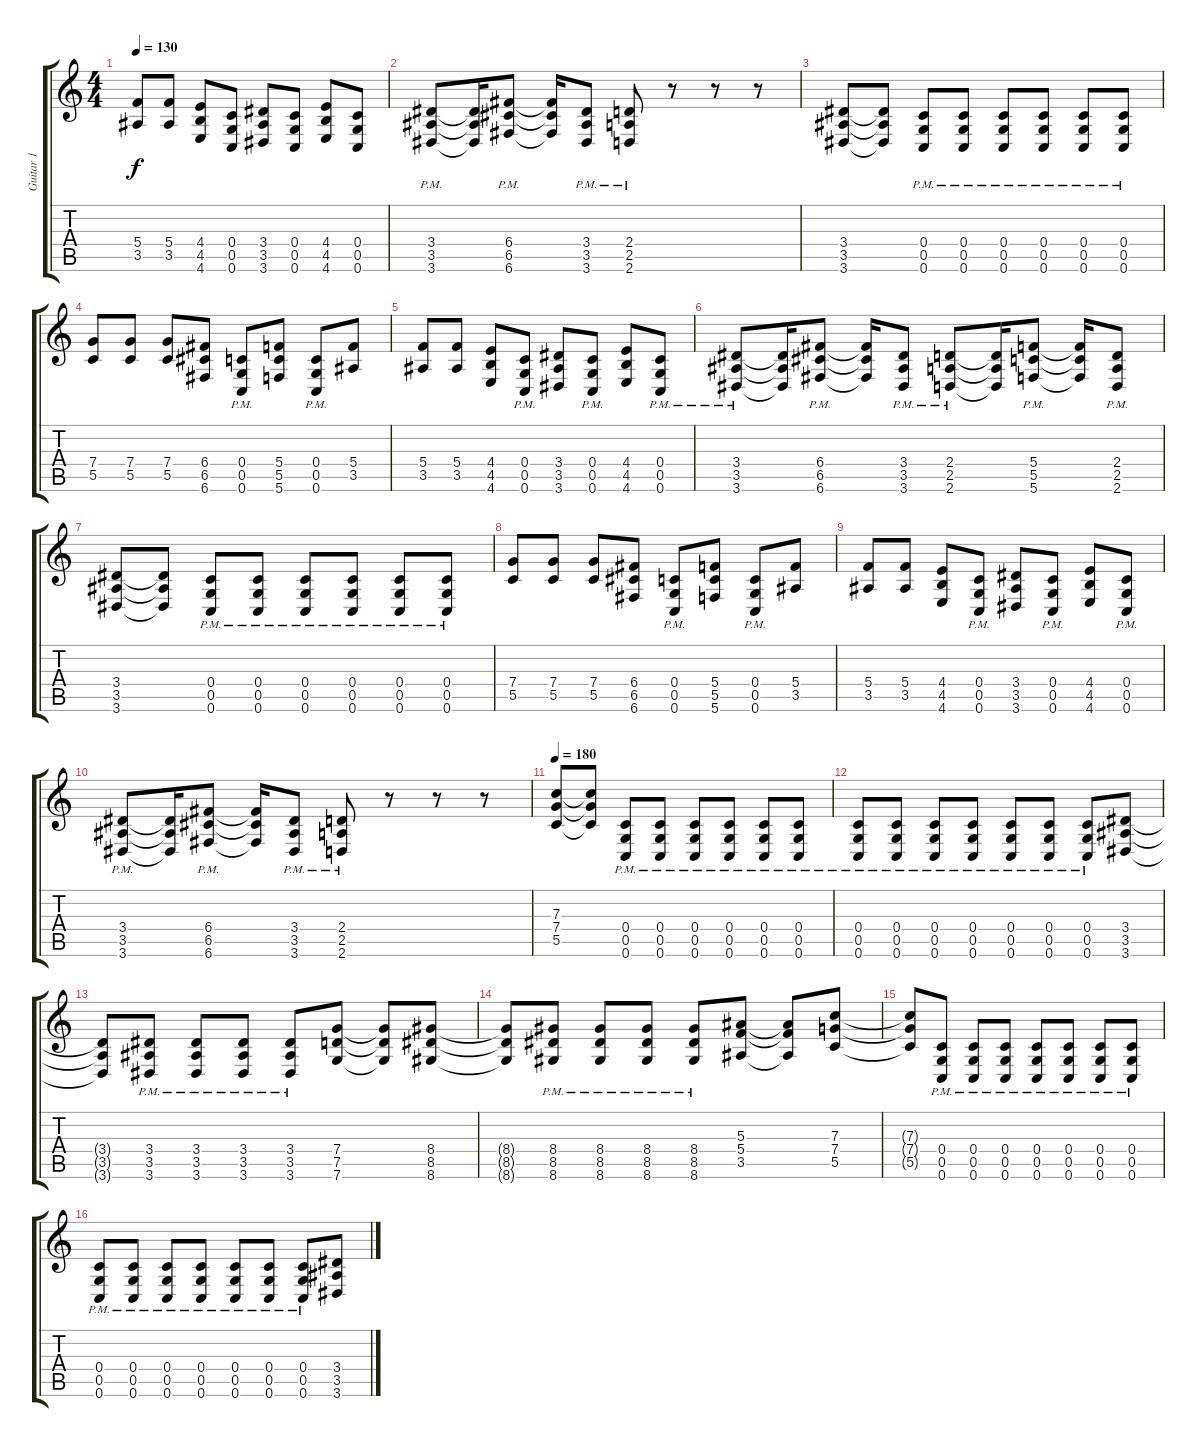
\track ("Guitar 1" "Guitar 1") {instrument distortionguitar}
\staff {score tabs}
\tuning (D4 A3 F3 C3 G2 C2) {hide}
\ts (4 4)
\tempo 130
\clef g2
\ks c
(5.4 3.5).8{dy f} (5.4 3.5).8 (4.4 4.5 4.6).8 (0.4 0.5 0.6).8 (3.4 3.5 3.6).8 (0.4 0.5 0.6).8 (4.4 4.5 4.6).8 (0.4 0.5 0.6).8 |
(3.4{pm} 3.5{pm} 3.6{pm}).8 (3.4{t} 3.5{t} 3.6{t}).16 (6.4{pm} 6.5{pm} 6.6{pm}).8 (6.4{t} 6.5{t} 6.6{t}).16 (3.4{pm} 3.5{pm} 3.6{pm}).8 (2.4{pm} 2.5{pm} 2.6{pm}).8 r.8 r.8 r.8 |
(3.4 3.5 3.6).8 (3.4{t} 3.5{t} 3.6{t}).8 (0.4{pm} 0.5{pm} 0.6{pm}).8 (0.4{pm} 0.5{pm} 0.6{pm}).8 (0.4{pm} 0.5{pm} 0.6{pm}).8 (0.4{pm} 0.5{pm} 0.6{pm}).8 (0.4{pm} 0.5{pm} 0.6{pm}).8 (0.4{pm} 0.5{pm} 0.6{pm}).8 |
(7.4 5.5).8 (7.4 5.5).8 (7.4 5.5).8 (6.4 6.5 6.6).8 (0.4{pm} 0.5{pm} 0.6{pm}).8 (5.4 5.5 5.6).8 (0.4{pm} 0.5{pm} 0.6{pm}).8 (5.4 3.5).8 |
(5.4 3.5).8 (5.4 3.5).8 (4.4 4.5 4.6).8 (0.4{pm} 0.5{pm} 0.6{pm}).8 (3.4 3.5 3.6).8 (0.4{pm} 0.5{pm} 0.6{pm}).8 (4.4 4.5 4.6).8 (0.4{pm} 0.5{pm} 0.6{pm}).8 |
(3.4{pm} 3.5{pm} 3.6{pm}).8 (3.4{t} 3.5{t} 3.6{t}).16 (6.4{pm} 6.5{pm} 6.6{pm}).8 (6.4{t} 6.5{t} 6.6{t}).16 (3.4{pm} 3.5{pm} 3.6{pm}).8 (2.4{pm} 2.5{pm} 2.6{pm}).8 (2.4{t} 2.5{t} 2.6{t}).16 (5.4{pm} 5.5{pm} 5.6{pm}).8 (5.4{t} 5.5{t} 5.6{t}).16 (2.4{pm} 2.5{pm} 2.6{pm}).8 |
(3.4 3.5 3.6).8 (3.4{t} 3.5{t} 3.6{t}).8 (0.4{pm} 0.5{pm} 0.6{pm}).8 (0.4{pm} 0.5{pm} 0.6{pm}).8 (0.4{pm} 0.5{pm} 0.6{pm}).8 (0.4{pm} 0.5{pm} 0.6{pm}).8 (0.4{pm} 0.5{pm} 0.6{pm}).8 (0.4{pm} 0.5{pm} 0.6{pm}).8 |
(7.4 5.5).8 (7.4 5.5).8 (7.4 5.5).8 (6.4 6.5 6.6).8 (0.4{pm} 0.5{pm} 0.6{pm}).8 (5.4 5.5 5.6).8 (0.4{pm} 0.5{pm} 0.6{pm}).8 (5.4 3.5).8 |
(5.4 3.5).8 (5.4 3.5).8 (4.4 4.5 4.6).8 (0.4{pm} 0.5{pm} 0.6{pm}).8 (3.4 3.5 3.6).8 (0.4{pm} 0.5{pm} 0.6{pm}).8 (4.4 4.5 4.6).8 (0.4{pm} 0.5{pm} 0.6{pm}).8 |
(3.4{pm} 3.5{pm} 3.6{pm}).8 (3.4{t} 3.5{t} 3.6{t}).16 (6.4{pm} 6.5{pm} 6.6{pm}).8 (6.4{t} 6.5{t} 6.6{t}).16 (3.4{pm} 3.5{pm} 3.6{pm}).8 (2.4{pm} 2.5{pm} 2.6{pm}).8 r.8 r.8 r.8 |
\tempo 180
(7.3 7.4 5.5).8 (7.3{t} 7.4{t} 5.5{t}).8 (0.4{pm} 0.5{pm} 0.6{pm}).8 (0.4{pm} 0.5{pm} 0.6{pm}).8 (0.4{pm} 0.5{pm} 0.6{pm}).8 (0.4{pm} 0.5{pm} 0.6{pm}).8 (0.4{pm} 0.5{pm} 0.6{pm}).8 (0.4{pm} 0.5{pm} 0.6{pm}).8 |
(0.4{pm} 0.5{pm} 0.6{pm}).8 (0.4{pm} 0.5{pm} 0.6{pm}).8 (0.4{pm} 0.5{pm} 0.6{pm}).8 (0.4{pm} 0.5{pm} 0.6{pm}).8 (0.4{pm} 0.5{pm} 0.6{pm}).8 (0.4{pm} 0.5{pm} 0.6{pm}).8 (0.4{pm} 0.5{pm} 0.6{pm}).8 (3.4 3.5 3.6).8 |
(3.4{t} 3.5{t} 3.6{t}).8 (3.4{pm} 3.5{pm} 3.6{pm}).8 (3.4{pm} 3.5{pm} 3.6{pm}).8 (3.4{pm} 3.5{pm} 3.6{pm}).8 (3.4{pm} 3.5{pm} 3.6{pm}).8 (7.4 7.5 7.6).8 (7.4{t} 7.5{t} 7.6{t}).8 (8.4 8.5 8.6).8 |
(8.4{t} 8.5{t} 8.6{t}).8 (8.4{pm} 8.5{pm} 8.6{pm}).8 (8.4{pm} 8.5{pm} 8.6{pm}).8 (8.4{pm} 8.5{pm} 8.6{pm}).8 (8.4{pm} 8.5{pm} 8.6{pm}).8 (5.3 5.4 3.5).8 (5.3{t} 5.4{t} 3.5{t}).8 (7.3 7.4 5.5).8 |
(7.3{t} 7.4{t} 5.5{t}).8 (0.4{pm} 0.5{pm} 0.6{pm}).8 (0.4{pm} 0.5{pm} 0.6{pm}).8 (0.4{pm} 0.5{pm} 0.6{pm}).8 (0.4{pm} 0.5{pm} 0.6{pm}).8 (0.4{pm} 0.5{pm} 0.6{pm}).8 (0.4{pm} 0.5{pm} 0.6{pm}).8 (0.4{pm} 0.5{pm} 0.6{pm}).8 |
(0.4{pm} 0.5{pm} 0.6{pm}).8 (0.4{pm} 0.5{pm} 0.6{pm}).8 (0.4{pm} 0.5{pm} 0.6{pm}).8 (0.4{pm} 0.5{pm} 0.6{pm}).8 (0.4{pm} 0.5{pm} 0.6{pm}).8 (0.4{pm} 0.5{pm} 0.6{pm}).8 (0.4{pm} 0.5{pm} 0.6{pm}).8 (3.4 3.5 3.6).8
